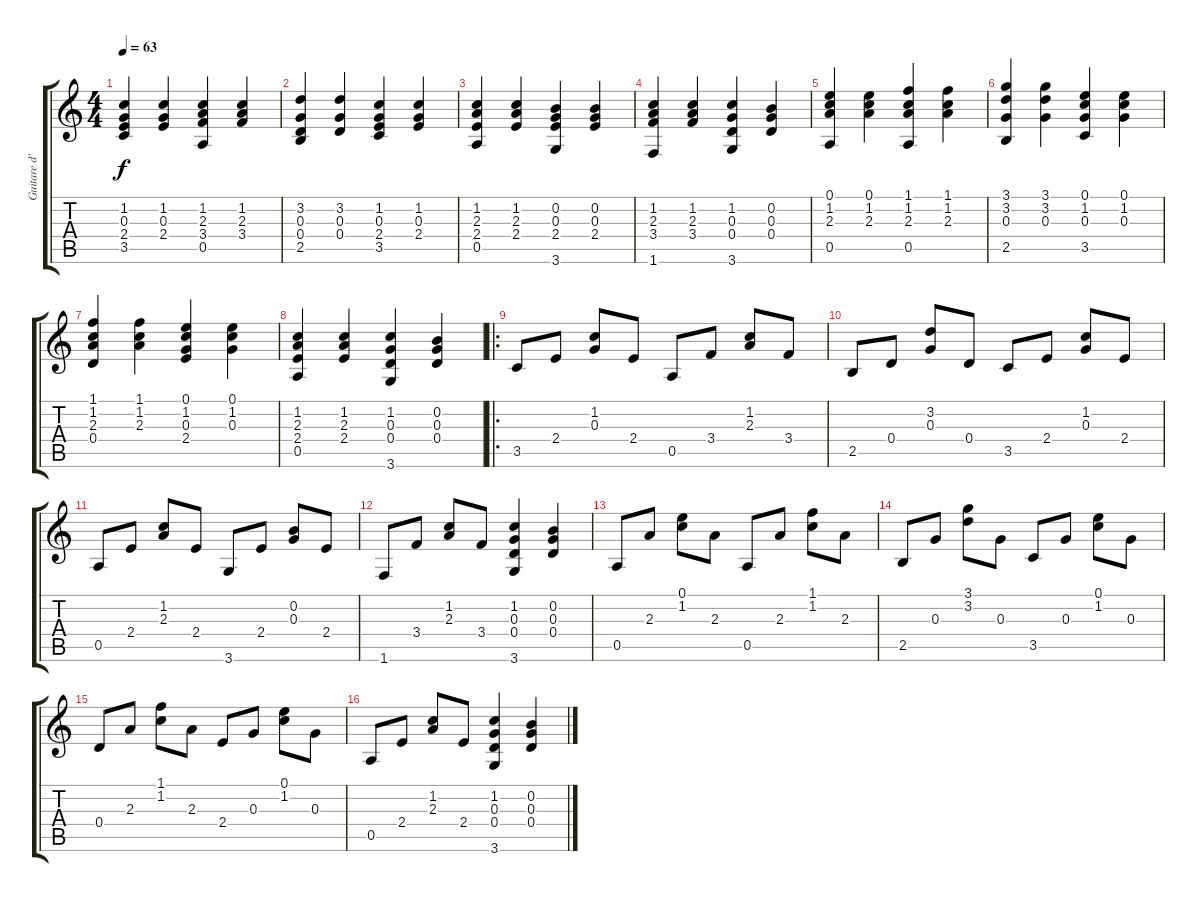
\track ("Guitare d'accompagnement" "Guitare d'") {instrument acousticguitarnylon}
\staff {score tabs}
\tuning (E4 B3 G3 D3 A2 E2) {hide}
\ts (4 4)
\tempo 63
\clef g2
\ks c
(1.2 0.3 2.4 3.5).4{dy f instrument acousticguitarnylon} (1.2 0.3 2.4).4 (1.2 2.3 3.4 0.5).4 (1.2 2.3 3.4).4 |
(3.2 0.3 0.4 2.5).4 (3.2 0.3 0.4).4 (1.2 0.3 2.4 3.5).4 (1.2 0.3 2.4).4 |
(1.2 2.3 2.4 0.5).4 (1.2 2.3 2.4).4 (0.2 0.3 2.4 3.6).4 (0.2 0.3 2.4).4 |
(1.2 2.3 3.4 1.6).4 (1.2 2.3 3.4).4 (1.2 0.3 0.4 3.6).4 (0.2 0.3 0.4).4 |
(0.1 1.2 2.3 0.5).4 (0.1 1.2 2.3).4 (1.1 1.2 2.3 0.5).4 (1.1 1.2 2.3).4 |
(3.1 3.2 0.3 2.5).4 (3.1 3.2 0.3).4 (0.1 1.2 0.3 3.5).4 (0.1 1.2 0.3).4 |
(1.1 1.2 2.3 0.4).4 (1.1 1.2 2.3).4 (0.1 1.2 0.3 2.4).4 (0.1 1.2 0.3).4 |
(1.2 2.3 2.4 0.5).4 (1.2 2.3 2.4).4 (1.2 0.3 0.4 3.6).4 (0.2 0.3 0.4).4 |
\ro
3.5.8 2.4.8 (1.2 0.3).8 2.4.8 0.5.8 3.4.8 (1.2 2.3).8 3.4.8 |
2.5.8 0.4.8 (3.2 0.3).8 0.4.8 3.5.8 2.4.8 (1.2 0.3).8 2.4.8 |
0.5.8 2.4.8 (1.2 2.3).8 2.4.8 3.6.8 2.4.8 (0.2 0.3).8 2.4.8 |
1.6.8 3.4.8 (1.2 2.3).8 3.4.8 (1.2 0.3 0.4 3.6).4 (0.2 0.3 0.4).4 |
0.5.8 2.3.8 (0.1 1.2).8 2.3.8 0.5.8 2.3.8 (1.1 1.2).8 2.3.8 |
2.5.8 0.3.8 (3.1 3.2).8 0.3.8 3.5.8 0.3.8 (0.1 1.2).8 0.3.8 |
0.4.8 2.3.8 (1.1 1.2).8 2.3.8 2.4.8 0.3.8 (0.1 1.2).8 0.3.8 |
0.5.8 2.4.8 (1.2 2.3).8 2.4.8 (1.2 0.3 0.4 3.6).4 (0.2 0.3 0.4).4
